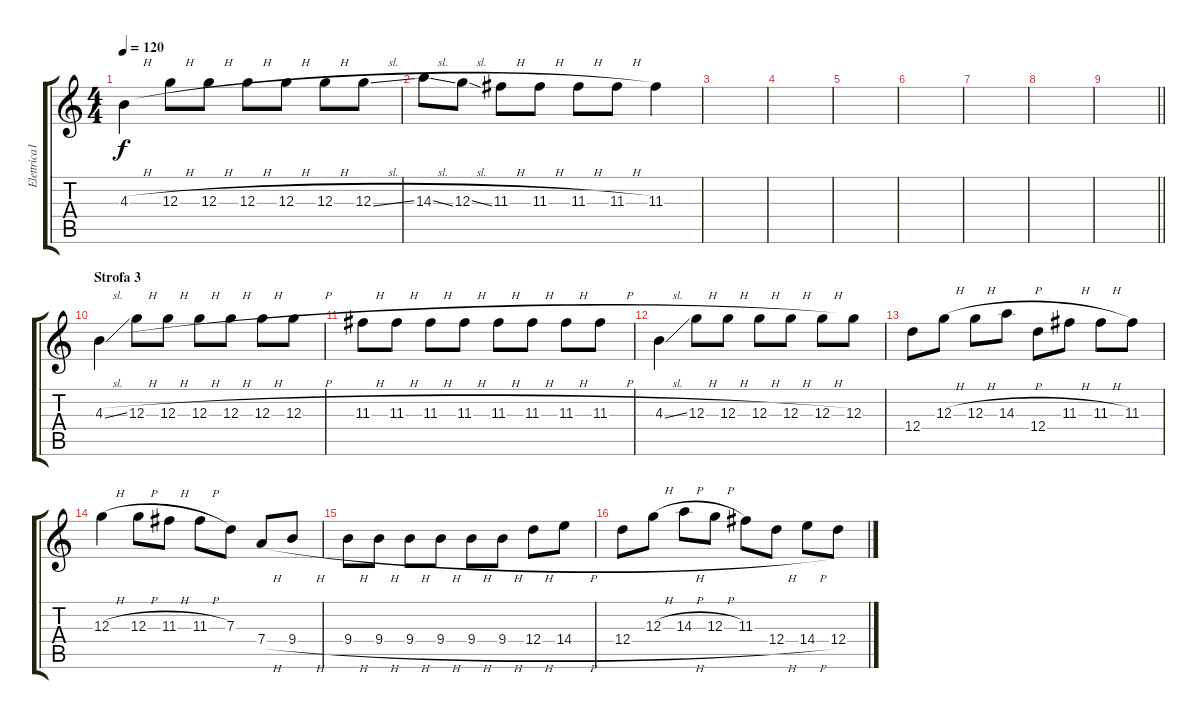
\track ("Elettrica1(clean)" "Elettrica1") {instrument electricguitarclean}
\staff {score tabs}
\tuning (E4 B3 G3 D3 A2 E2) {hide}
\ts (4 4)
\tempo 120
\clef g2
\ks c
4.3{h}.4{dy f} 12.3{h}.8 12.3{h}.8 12.3{h}.8 12.3{h}.8 12.3{h}.8 12.3{sl}.8 |
14.3{sl}.8 12.3{sl}.8 11.3{h}.8 11.3{h}.8 11.3{h}.8 11.3{h}.8 11.3.4 |
|
|
|
|
|
|
\barLineRight lightlight
|
\section ("" "Strofa 3")
4.3{sl}.4 12.3{h}.8 12.3{h}.8 12.3{h}.8 12.3{h}.8 12.3{h}.8 12.3{h}.8 |
11.3{h}.8 11.3{h}.8 11.3{h}.8 11.3{h}.8 11.3{h}.8 11.3{h}.8 11.3{h}.8 11.3{h}.8 |
4.3{sl}.4 12.3{h}.8 12.3{h}.8 12.3{h}.8 12.3{h}.8 12.3{h}.8 12.3.8 |
12.4.8 12.3{h}.8 12.3{h}.8 14.3{h}.8 12.4.8 11.3{h}.8 11.3{h}.8 11.3.8 |
12.3{h}.4 12.3{h}.8 11.3{h}.8 11.3{h}.8 7.3.8 7.4{h}.8 9.4{h}.8 |
9.4{h}.8 9.4{h}.8 9.4{h}.8 9.4{h}.8 9.4{h}.8 9.4{h}.8 12.4{h}.8 14.4{h}.8 |
12.4{h}.8 12.3{h}.8 14.3{h}.8 12.3{h}.8 11.3{h}.8 12.4{h}.8 14.4{h}.8 12.4.8
